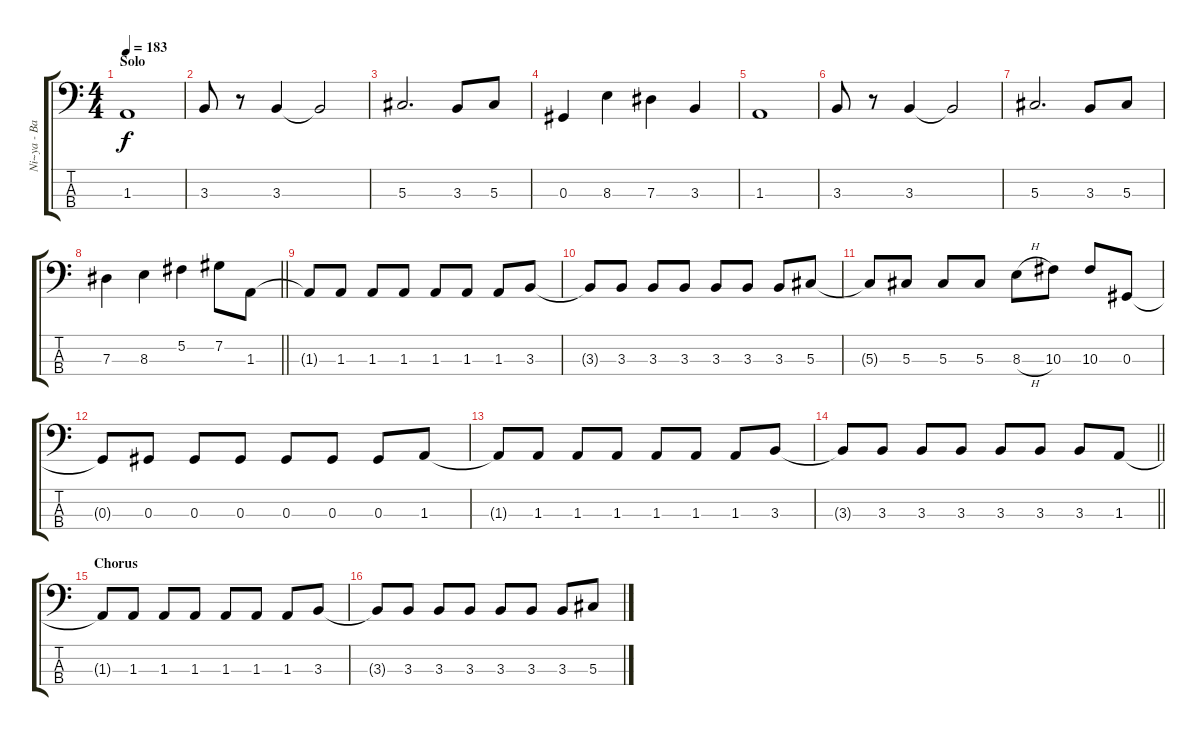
\track ("Ni~ya - Bass" "Ni~ya - Ba") {instrument electricbasspick}
\staff {score tabs}
\tuning (Gb2 Db2 Ab1 Eb1) {hide}
\ts (4 4)
\section ("" "Solo")
\tempo 183
\clef f4
\ks c
1.3.1{dy f} |
3.3.8 r.8 3.3.4 3.3{t}.2 |
5.3.2{d} 3.3.8 5.3.8 |
0.3.4 8.3.4 7.3.4 3.3.4 |
1.3.1 |
3.3.8 r.8 3.3.4 3.3{t}.2 |
5.3.2{d} 3.3.8 5.3.8 |
\barLineRight lightlight
7.3.4 8.3.4 5.2.4 7.2.8 1.3.8 |
\section ("" "")
1.3{t}.8 1.3.8 1.3.8 1.3.8 1.3.8 1.3.8 1.3.8 3.3.8 |
3.3{t}.8 3.3.8 3.3.8 3.3.8 3.3.8 3.3.8 3.3.8 5.3.8 |
5.3{t}.8 5.3.8 5.3.8 5.3.8 8.3{h}.8 10.3.8 10.3.8 0.3.8 |
0.3{t}.8 0.3.8 0.3.8 0.3.8 0.3.8 0.3.8 0.3.8 1.3.8 |
1.3{t}.8 1.3.8 1.3.8 1.3.8 1.3.8 1.3.8 1.3.8 3.3.8 |
\barLineRight lightlight
3.3{t}.8 3.3.8 3.3.8 3.3.8 3.3.8 3.3.8 3.3.8 1.3.8 |
\section ("" "Chorus")
1.3{t}.8 1.3.8 1.3.8 1.3.8 1.3.8 1.3.8 1.3.8 3.3.8 |
3.3{t}.8 3.3.8 3.3.8 3.3.8 3.3.8 3.3.8 3.3.8 5.3.8
